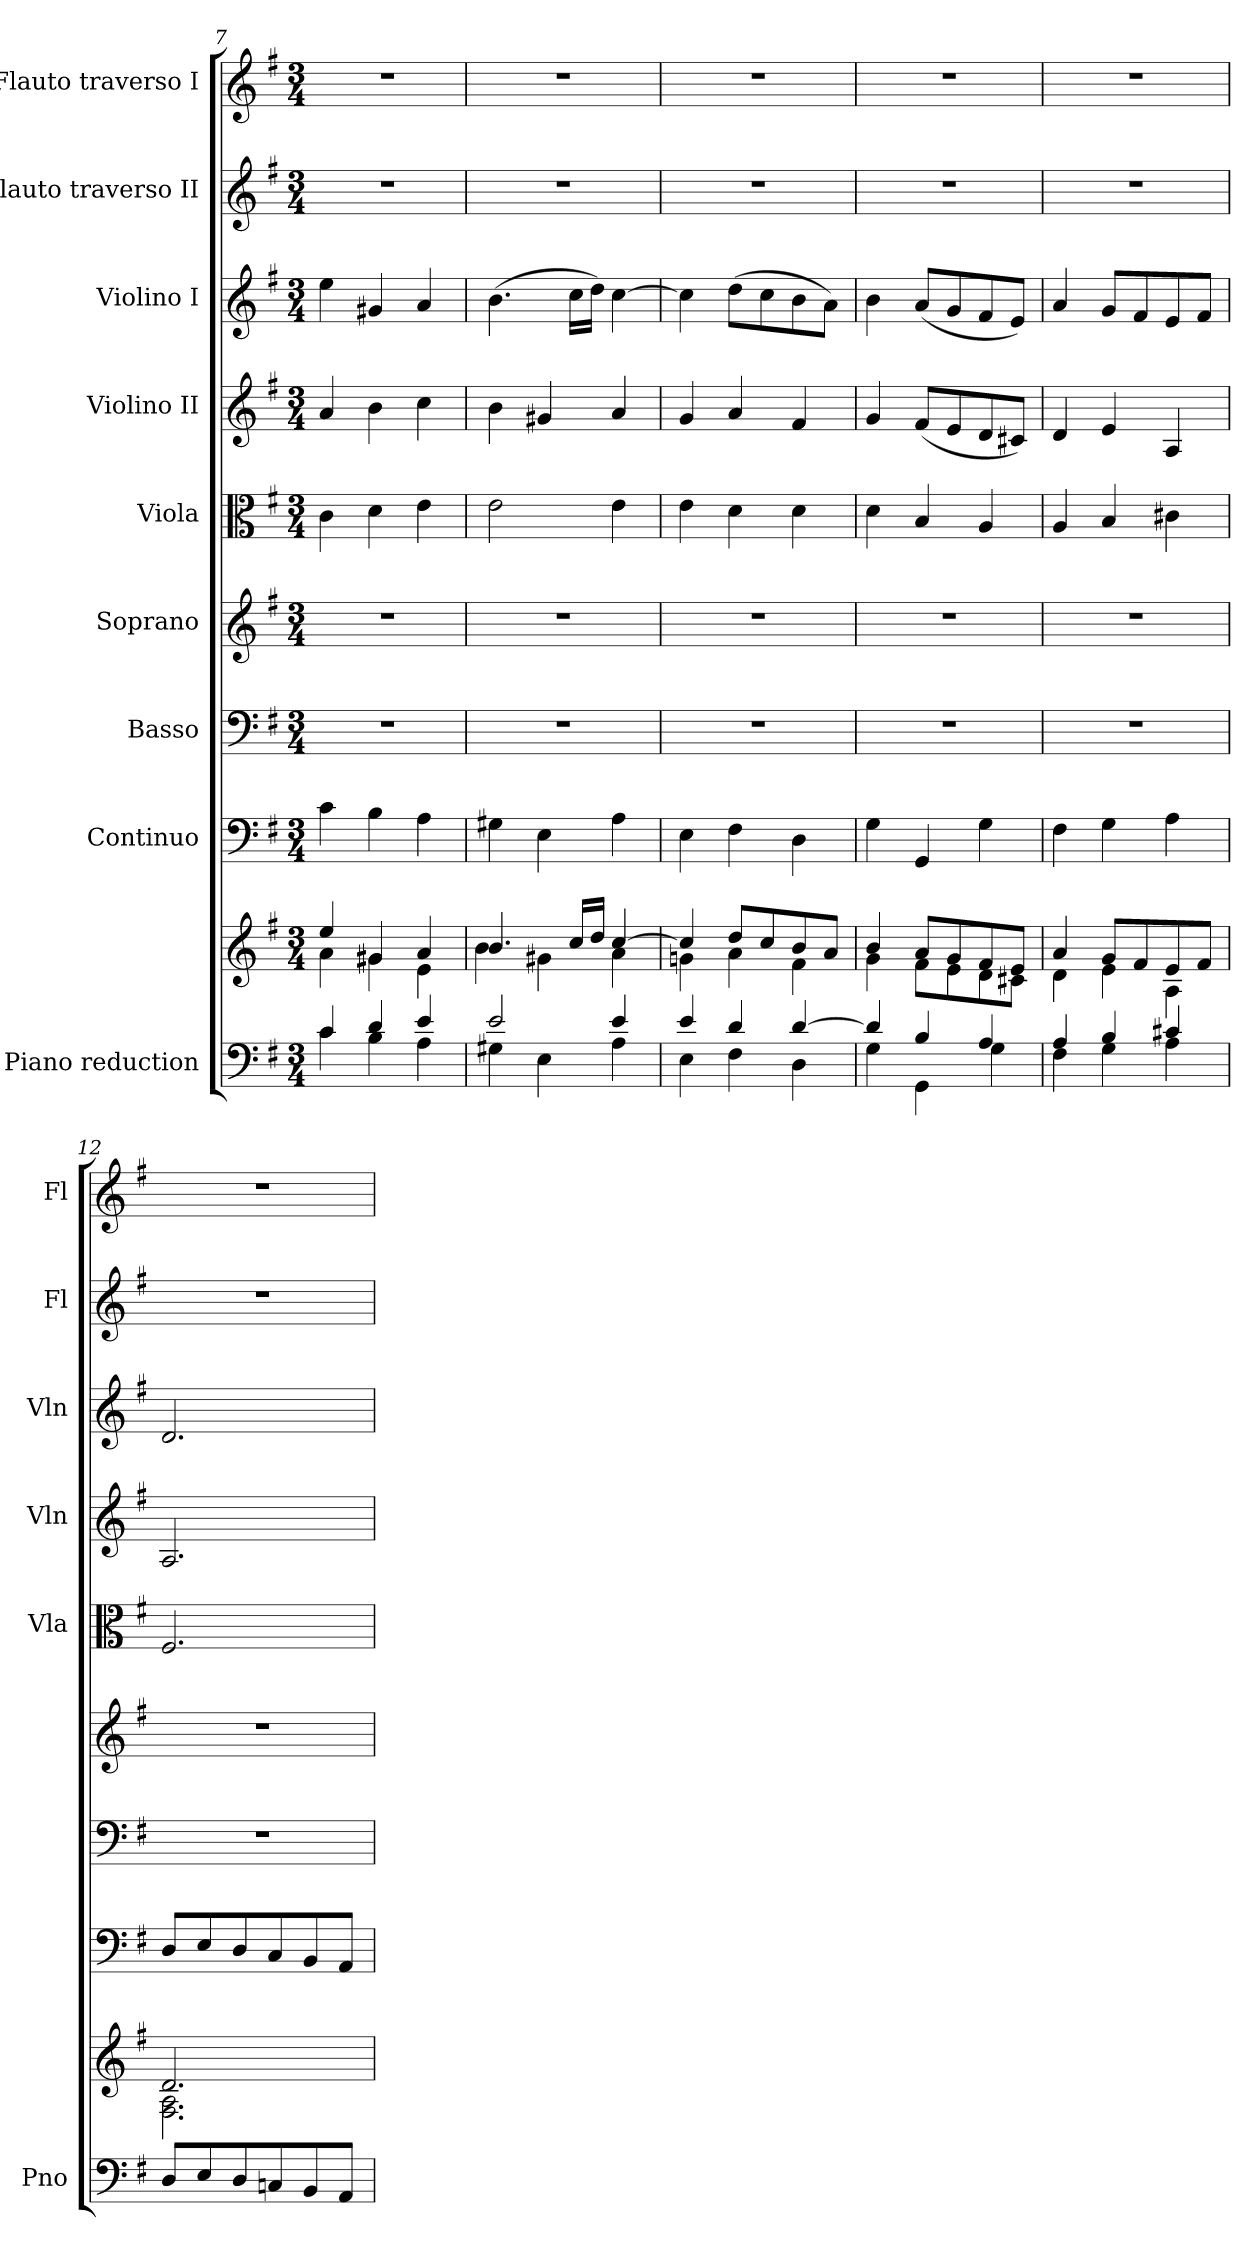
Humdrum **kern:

**kern	**kern	**kern	**kern	**kern	**kern	**kern	**kern	**kern	**kern
*part9	*part9	*part8	*part7	*part6	*part5	*part4	*part3	*part2	*part1
*staff10	*staff9	*staff8	*staff7	*staff6	*staff5	*staff4	*staff3	*staff2	*staff1
*I"Piano reduction	*	*I"Continuo	*I"Basso	*I"Soprano	*I"Viola	*I"Violino II	*I"Violino I	*I"Flauto traverso II	*I"Flauto traverso I
*I'Pno	*	*	*	*	*I'Vla	*I'Vln	*I'Vln	*I'Fl	*I'Fl
*clefF4	*clefG2	*clefF4	*clefF4	*clefG2	*clefC3	*clefG2	*clefG2	*clefG2	*clefG2
*k[f#]	*k[f#]	*k[f#]	*k[f#]	*k[f#]	*k[f#]	*k[f#]	*k[f#]	*k[f#]	*k[f#]
*M3/4	*M3/4	*M3/4	*M3/4	*M3/4	*M3/4	*M3/4	*M3/4	*M3/4	*M3/4
=7	=7	=7	=7	=7	=7	=7	=7	=7	=7
*^	*^	*	*	*	*	*	*	*	*
4c/	4c\	4ee/	4a\	4c\	2.r	2.r	4c\	4a/	4ee\	2.r	2.r
4d/	4B\	4g#X/	4g#\	4B\	.	.	4d\	4b\	4g#X/	.	.
4e/	4A\	4a/	4e\	4A\	.	.	4e\	4cc\	4a/	.	.
=8	=8	=8	=8	=8	=8	=8	=8	=8	=8	=8	=8
2e/	4G#X\	4.b/	4b\	4G#X\	2.r	2.r	2e\	4b\	(>4.b\	2.r	2.r
.	4E\	.	4g#X\	4E\	.	.	.	4g#X/	.	.	.
.	.	16cc/LL	.	.	.	.	.	.	16cc\LL	.	.
.	.	16dd/JJ	.	.	.	.	.	.	16dd\JJ)	.	.
4e/	4A\	[4cc/	4a\	4A\	.	.	4e\	4a/	[4cc\	.	.
!!LO:LB:g=z
=9	=9	=9	=9	=9	=9	=9	=9	=9	=9	=9	=9
4e/	4E\	4cc/]	4gn\	4E\	2.r	2.r	4e\	4g/	4cc\]	2.r	2.r
4d/	4F#\	8dd/L	4a\	4F#\	.	.	4d\	4a/	(>8dd\L	.	.
.	.	8cc/	.	.	.	.	.	.	8cc\	.	.
[4d/	4D\	8b/	4f#\	4D\	.	.	4d\	4f#/	8b\	.	.
.	.	8a/J	.	.	.	.	.	.	8a\J)	.	.
=10	=10	=10	=10	=10	=10	=10	=10	=10	=10	=10	=10
4d/]	4G\	4b/	4g\	4G\	2.r	2.r	4d\	4g/	4b\	2.r	2.r
4B/	4GG\	8a/L	8f#\L	4GG/	.	.	4B/	(<8f#/L	(<8a/L	.	.
.	.	8g/	8e\	.	.	.	.	8e/	8g/	.	.
4A/	4G\	8f#/	8d\	4G\	.	.	4A/	8d/	8f#/	.	.
.	.	8e/J	8c#X\J	.	.	.	.	8c#X/J)	8e/J)	.	.
=11	=11	=11	=11	=11	=11	=11	=11	=11	=11	=11	=11
4A/	4F#\	4a/	4d\	4F#\	2.r	2.r	4A/	4d/	4a/	2.r	2.r
4B/	4G\	8g/L	4e\	4G\	.	.	4B/	4e/	8g/L	.	.
.	.	8f#/	.	.	.	.	.	.	8f#/	.	.
4c#X/	4A\	8e/	4A\	4A\	.	.	4c#X\	4A/	8e/	.	.
.	.	8f#/J	.	.	.	.	.	.	8f#/J	.	.
*v	*v	*	*	*	*	*	*	*	*	*	*
=12	=12	=12	=12	=12	=12	=12	=12	=12	=12	=12
8D/L	2.d/	2.F#\ 2.A\	8D/L	2.r	2.r	2.F#/	2.A/	2.d/	2.r	2.r
8E/	.	.	8E/	.	.	.	.	.	.	.
8D/	.	.	8D/	.	.	.	.	.	.	.
8Cn/	.	.	8C/	.	.	.	.	.	.	.
8BB/	.	.	8BB/	.	.	.	.	.	.	.
8AA/J	.	.	8AA/J	.	.	.	.	.	.	.
*	*v	*v	*	*	*	*	*	*	*	*
=	=	=	=	=	=	=	=	=	=
*-	*-	*-	*-	*-	*-	*-	*-	*-	*-
